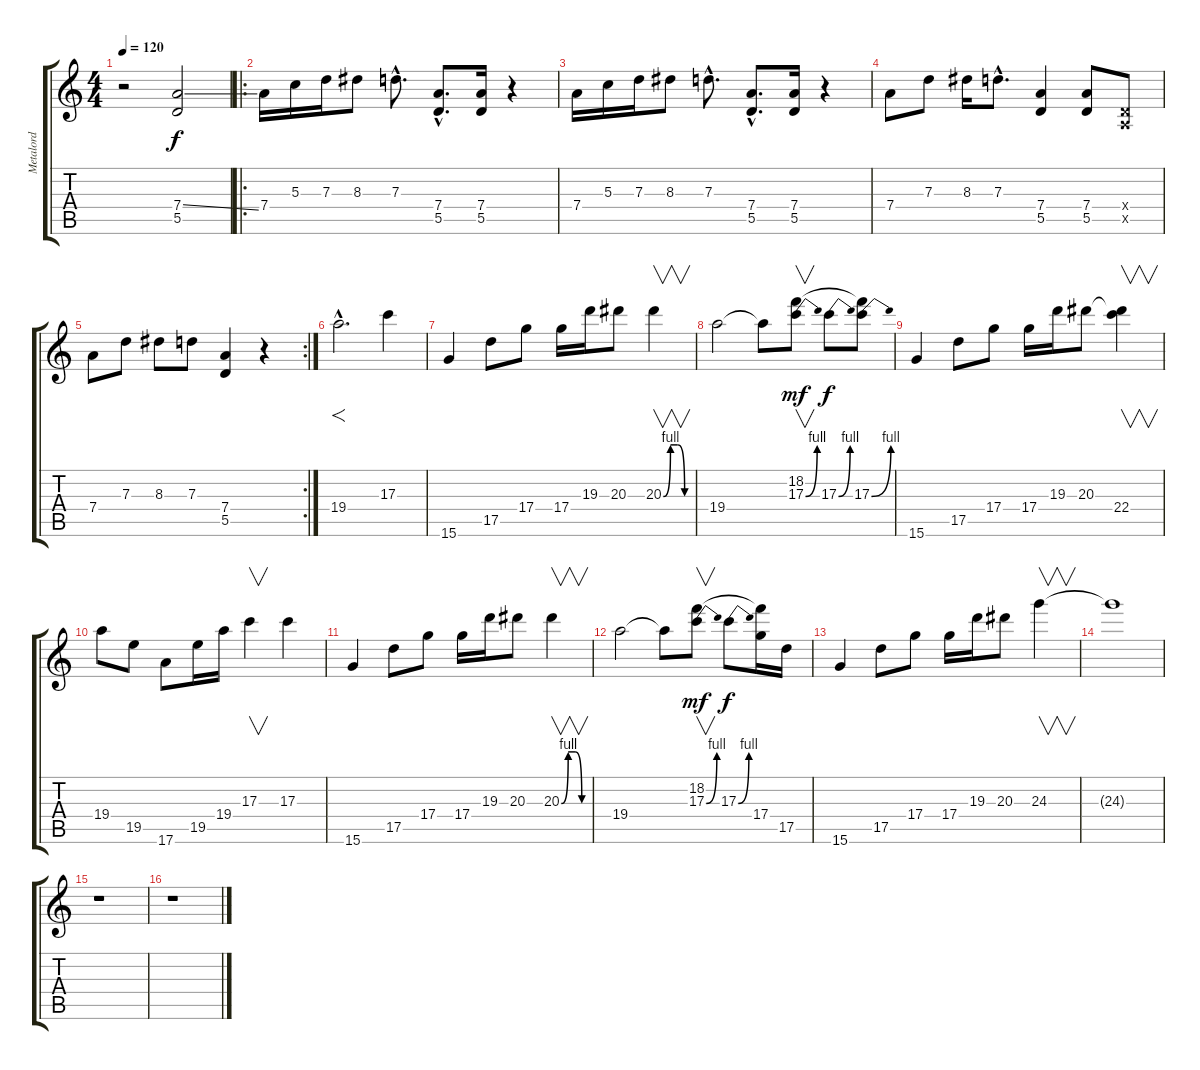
\track ("Metalord" "Metalord") {instrument distortionguitar}
\staff {score tabs}
\tuning (E4 B3 G3 D3 A2 E2) {hide}
\ts (4 4)
\tempo 120
\clef g2
\ks c
r.2{txt "" dy f instrument distortionguitar} (7.4{ss} 5.5).2 |
\ro
7.4.16 5.3.16 7.3.16 8.3.8 7.3{hac}.8{d} (7.4{hac} 5.5{hac}).8{d} (7.4 5.5).16 r.4 |
7.4.16 5.3.16 7.3.16 8.3.8 7.3{hac}.8{d} (7.4{hac} 5.5{hac}).8{d} (7.4 5.5).16 r.4 |
7.4.8 7.3.8 8.3.16 7.3{hac}.8{d} (7.4 5.5).4 (7.4 5.5).8 (0.4{x} 0.5{x}).8 |
\rc 2
7.4.8 7.3.8 8.3.8 7.3.8 (7.4 5.5).4 r.4 |
19.4{hac}.2{f d} 17.3.4 |
15.6.4 17.5.8 17.4.8 17.4.16 19.3.16 20.3.8 20.3{be (custom 0 0 15 4 30 4 45 0 60 0)}.4{v} |
19.4.2 19.4{t}.8 (18.2 17.3{be (bend 0 0 60 4)}).8{v dy mf} 17.3{be (bend 0 0 60 4)}.8{dy f} (18.2{t} 17.3{be (bend 0 0 60 4)}).8 |
15.6.4 17.5.8 17.4.8 17.4.16 19.3.16 20.3.8 (20.3{t} 22.4).4{v} |
19.4.8 19.5.8 17.6.8 19.5.16 19.4.16 17.3.4{v} 17.3.4 |
15.6.4 17.5.8 17.4.8 17.4.16 19.3.16 20.3.8 20.3{be (custom 0 0 15 4 30 4 45 0 60 0)}.4{v} |
19.4.2 19.4{t}.8 (18.2 17.3{be (bend 0 0 60 4)}).8{v dy mf} 17.3{be (bend 0 0 60 4)}.8{dy f} (18.2{t} 17.4).16 17.5.16 |
15.6.4 17.5.8 17.4.8 17.4.16 19.3.16 20.3.8 24.3.4{v volume 0} |
24.3{t}.1 |
r.1 |
r.1
